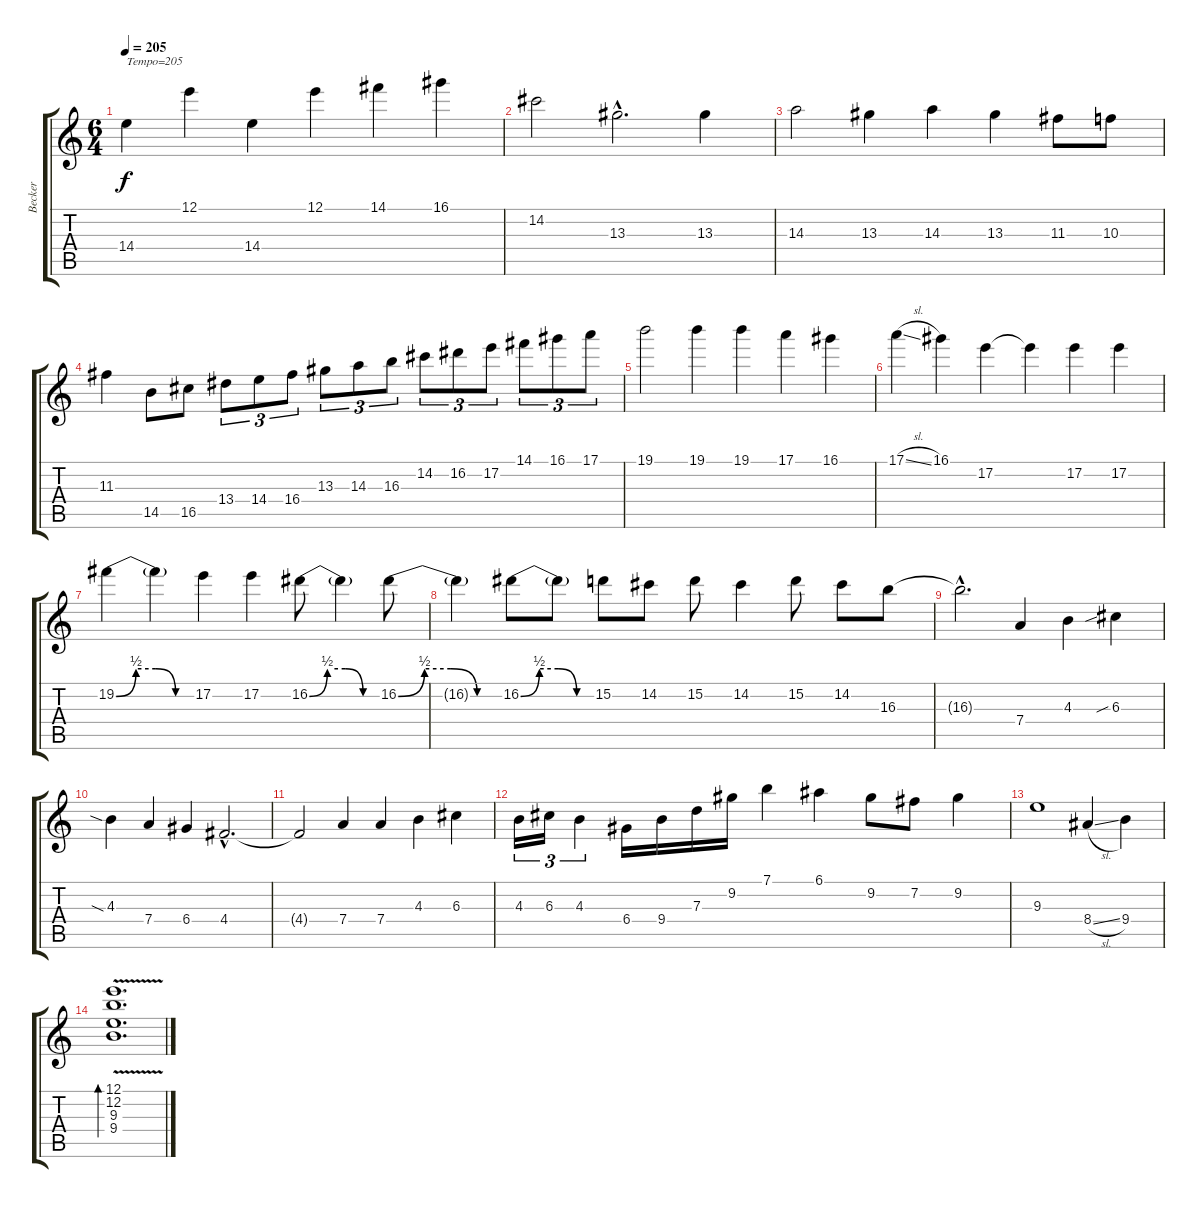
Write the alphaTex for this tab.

\track ("Becker" "Becker") {instrument electricguitarjazz}
\staff {score tabs}
\tuning (E4 B3 G3 D3 A2 E2) {hide}
\ts (6 4)
\tempo 205
\clef g2
\ks c
14.4.4{txt "Tempo=205" dy f} 12.1.4 14.4.4 12.1.4 14.1.4 16.1.4 |
14.2.2 13.3{hac}.2{d} 13.3.4 |
14.3.2 13.3.4 14.3.4 13.3.4 11.3.8 10.3.8 |
11.3.4 14.5.8 16.5.8 13.4.8{tu (3 2)} 14.4.8{tu (3 2)} 16.4.8{tu (3 2)} 13.3.8{tu (3 2)} 14.3.8{tu (3 2)} 16.3.8{tu (3 2)} 14.2.8{tu (3 2)} 16.2.8{tu (3 2)} 17.2.8{tu (3 2)} 14.1.8{tu (3 2)} 16.1.8{tu (3 2)} 17.1.8{tu (3 2)} |
19.1.2 19.1.4 19.1.4 17.1.4 16.1.4 |
17.1{sl}.4 16.1.4 17.2.4 17.2{t}.4 17.2.4 17.2.4 |
19.2{be (custom 0 0 15 2 30 2 45 0 60 0)}.4 19.2{t}.4 17.2.4 17.2.4 16.2{be (custom 0 0 15 2 30 2 45 0 60 0)}.8 16.2{t}.4 16.2{be (custom 0 0 15 2 30 2 45 0 60 0)}.8 |
16.2{t}.4 16.2{be (custom 0 0 15 2 30 2 45 0 60 0)}.8 16.2{t}.8 15.2.8 14.2.8 15.2.8 14.2.4 15.2.8 14.2.8 16.3.8 |
16.3{hac t}.2{d} 7.4.4 4.3.4 6.3{sib}.4 |
4.3{sia}.4 7.4.4 6.4.4 4.4{hac}.2{d} |
4.4{t}.2 7.4.4 7.4.4 4.3.4 6.3.4 |
4.3.16{tu (3 2)} 6.3.16{tu (3 2)} 4.3.4{tu (3 2)} 6.4.16 9.4.16 7.3.16 9.2.16 7.1.4 6.1.4 9.2.8 7.2.8 9.2.4 |
9.3.1 8.4{sl}.4 9.4.4 |
(12.1 12.2{v} 9.3 9.4).1{d bd 480}
